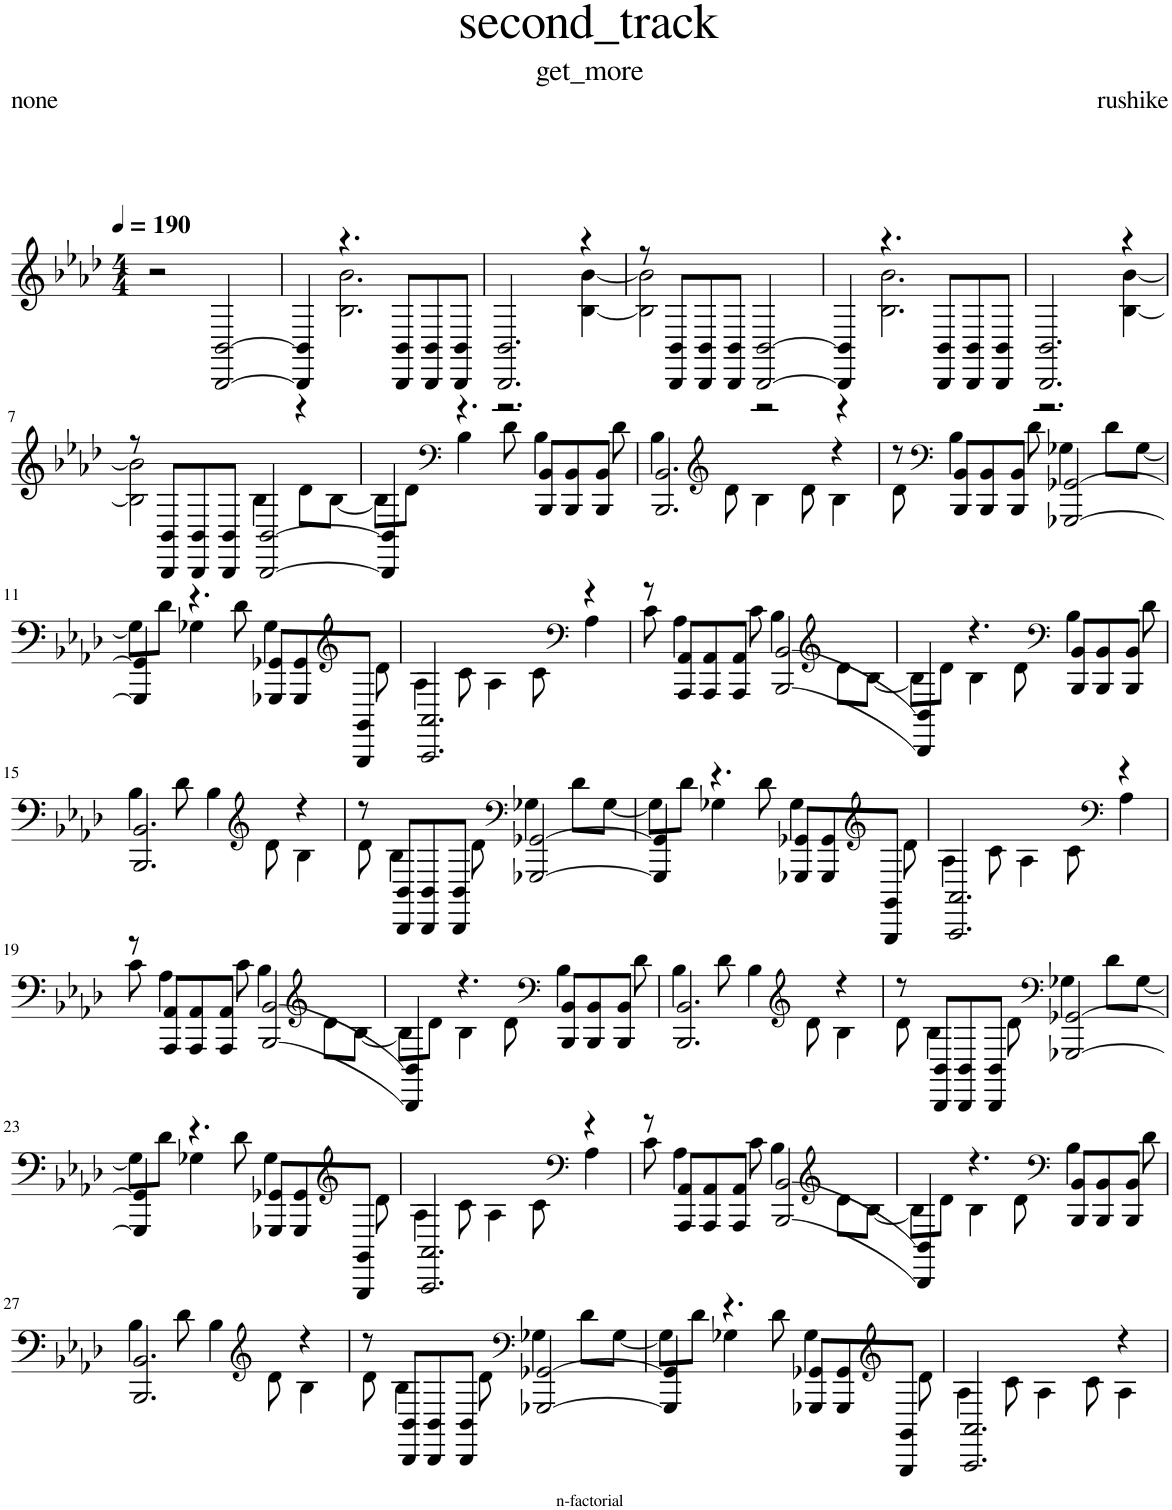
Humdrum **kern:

**kern
*part1
*staff1
*I"Piano
*I'Pno.
*clefG2
*k[b-e-a-d-]
*M4/4
*MM190
=1
2r
[2BBB-/ [2BB-/
=2
*^
4BBB-/] 4BB-/]	4r
4.r	2.B-\ 2.b-\
8BBB-/ 8BB-/L	.
8BBB-/ 8BB-/	.
8BBB-/ 8BB-/J	.
=3	=3
2.BBB-/ 2.BB-/	2.r
4r	[4B-\ [4b-\
=4	=4
8r	2B-\] 2b-\]
8BBB-/ 8BB-/L	.
8BBB-/ 8BB-/	.
8BBB-/ 8BB-/J	.
[2BBB-/ [2BB-/	2r
=5	=5
4BBB-/] 4BB-/]	4r
4.r	2.B-\ 2.b-\
8BBB-/ 8BB-/L	.
8BBB-/ 8BB-/	.
8BBB-/ 8BB-/J	.
=6	=6
2.BBB-/ 2.BB-/	2.r
4r	[4B-\ [4b-\
!!LO:LB:g=z	!!
=7	=7
8r	2B-\] 2b-\]
8BBB-/ 8BB-/L	.
8BBB-/ 8BB-/	.
8BBB-/ 8BB-/J	.
[2BBB-/ [2BB-/	4B-\
.	8d-\L
.	[8B-\J
=8	=8
4BBB-/] 4BB-/]	8B-\L]
.	8d-\J
*clefF4	*
4.r	4B-\
.	8d-\
8BBB-/ 8BB-/L	4B-\
8BBB-/ 8BB-/	.
8BBB-/ 8BB-/J	8d-\
=9	=9
2.BBB-/ 2.BB-/	4B-\
*clefG2	*
.	8d-\
.	4B-\
.	8d-\
4r	4B-\
=10	=10
8r	8d-\
*clefF4	*
8BBB-/ 8BB-/L	4B-\
8BBB-/ 8BB-/	.
8BBB-/ 8BB-/J	8d-\
[2GGG-X/ [2GG-X/	4G-X\
.	8d-\L
.	[8G-\J
!!LO:LB:g=z	!!
=11	=11
4GGG-/] 4GG-/]	8G-\L]
.	8d-\J
4.r	4G-X\
.	8d-\
8GGG-X/ 8GG-X/L	4G-\
8GGG-/ 8GG-/	.
*clefG2	*
8GGG-/ 8GG-/J	8d-\
=12	=12
2.AAA-/ 2.AA-/	4A-\
.	8c\
.	4A-\
.	8c\
*clefF4	*
4r	4A-\
=13	=13
8r	8c\
8AAA-/ 8AA-/L	4A-\
8AAA-/ 8AA-/	.
8AAA-/ 8AA-/J	8c\
[2BBB-/ [2BB-/	4B-\
*clefG2	*
.	8d-\L
.	[8B-\J
=14	=14
4BBB-/] 4BB-/]	8B-\L]
.	8d-\J
4.r	4B-\
.	8d-\
*clefF4	*
8BBB-/ 8BB-/L	4B-\
8BBB-/ 8BB-/	.
8BBB-/ 8BB-/J	8d-\
!!LO:LB:g=z	!!
=15	=15
2.BBB-/ 2.BB-/	4B-\
.	8d-\
.	4B-\
*clefG2	*
.	8d-\
4r	4B-\
=16	=16
8r	8d-\
8BBB-/ 8BB-/L	4B-\
8BBB-/ 8BB-/	.
8BBB-/ 8BB-/J	8d-\
*clefF4	*
[2GGG-X/ [2GG-X/	4G-X\
.	8d-\L
.	[8G-\J
=17	=17
4GGG-/] 4GG-/]	8G-\L]
.	8d-\J
4.r	4G-X\
.	8d-\
8GGG-X/ 8GG-X/L	4G-\
8GGG-/ 8GG-/	.
*clefG2	*
8GGG-/ 8GG-/J	8d-\
=18	=18
2.AAA-/ 2.AA-/	4A-\
.	8c\
.	4A-\
.	8c\
*clefF4	*
4r	4A-\
!!LO:LB:g=z	!!
=19	=19
8r	8c\
8AAA-/ 8AA-/L	4A-\
8AAA-/ 8AA-/	.
8AAA-/ 8AA-/J	8c\
[2BBB-/ [2BB-/	4B-\
*clefG2	*
.	8d-\L
.	[8B-\J
=20	=20
4BBB-/] 4BB-/]	8B-\L]
.	8d-\J
4.r	4B-\
.	8d-\
*clefF4	*
8BBB-/ 8BB-/L	4B-\
8BBB-/ 8BB-/	.
8BBB-/ 8BB-/J	8d-\
=21	=21
2.BBB-/ 2.BB-/	4B-\
.	8d-\
.	4B-\
*clefG2	*
.	8d-\
4r	4B-\
=22	=22
8r	8d-\
8BBB-/ 8BB-/L	4B-\
8BBB-/ 8BB-/	.
8BBB-/ 8BB-/J	8d-\
*clefF4	*
[2GGG-X/ [2GG-X/	4G-X\
.	8d-\L
.	[8G-\J
!!LO:LB:g=z	!!
=23	=23
4GGG-/] 4GG-/]	8G-\L]
.	8d-\J
4.r	4G-X\
.	8d-\
8GGG-X/ 8GG-X/L	4G-\
8GGG-/ 8GG-/	.
*clefG2	*
8GGG-/ 8GG-/J	8d-\
=24	=24
2.AAA-/ 2.AA-/	4A-\
.	8c\
.	4A-\
.	8c\
*clefF4	*
4r	4A-\
=25	=25
8r	8c\
8AAA-/ 8AA-/L	4A-\
8AAA-/ 8AA-/	.
8AAA-/ 8AA-/J	8c\
[2BBB-/ [2BB-/	4B-\
*clefG2	*
.	8d-\L
.	[8B-\J
=26	=26
4BBB-/] 4BB-/]	8B-\L]
.	8d-\J
4.r	4B-\
.	8d-\
*clefF4	*
8BBB-/ 8BB-/L	4B-\
8BBB-/ 8BB-/	.
8BBB-/ 8BB-/J	8d-\
!!LO:LB:g=z	!!
=27	=27
2.BBB-/ 2.BB-/	4B-\
.	8d-\
.	4B-\
*clefG2	*
.	8d-\
4r	4B-\
=28	=28
8r	8d-\
8BBB-/ 8BB-/L	4B-\
8BBB-/ 8BB-/	.
8BBB-/ 8BB-/J	8d-\
*clefF4	*
[2GGG-X/ [2GG-X/	4G-X\
.	8d-\L
.	[8G-\J
=29	=29
4GGG-/] 4GG-/]	8G-\L]
.	8d-\J
4.r	4G-X\
.	8d-\
8GGG-X/ 8GG-X/L	4G-\
8GGG-/ 8GG-/	.
*clefG2	*
8GGG-/ 8GG-/J	8d-\
=30	=30
2.AAA-/ 2.AA-/	4A-\
.	8c\
.	4A-\
.	8c\
4r	4A-\
*v	*v
=
*-
